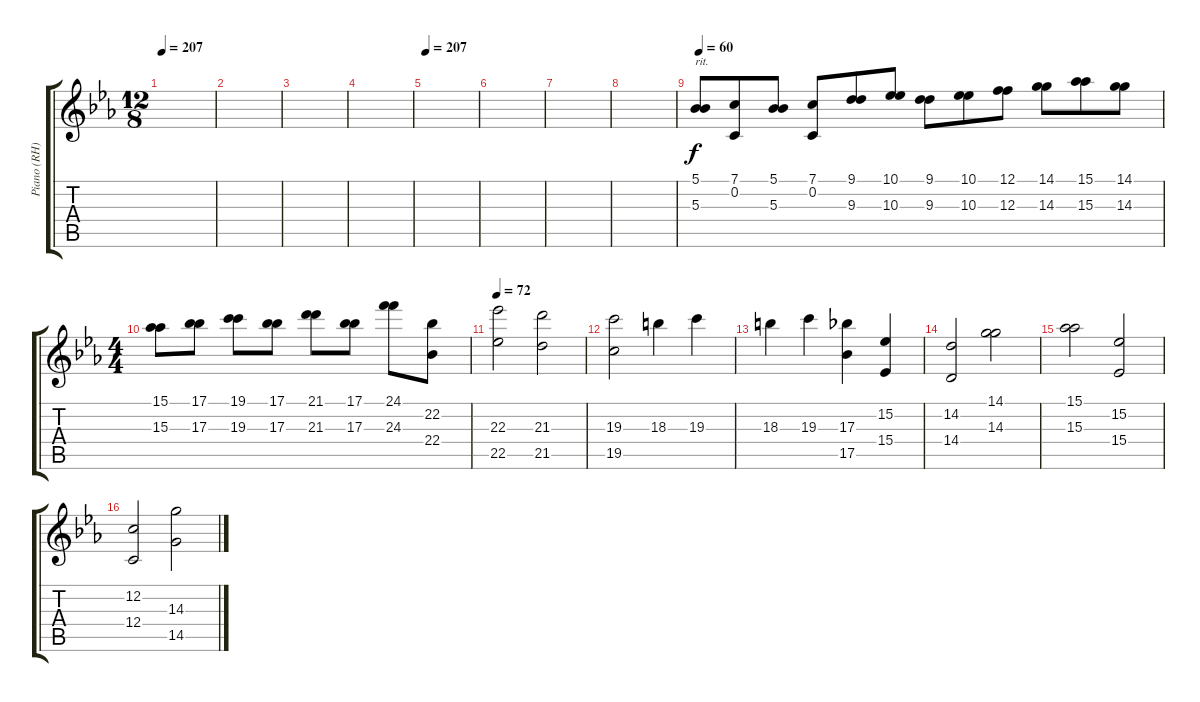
\track ("Piano (RH)" "Piano (RH)") {instrument brightacousticpiano}
\staff {score tabs}
\tuning (F4 C4 F4 C3 F3 C2) {hide}
\ts (12 8)
\tempo 207
\clef g2
\ks eb
|
|
|
|
\tempo 207
|
|
|
|
\tempo 60
(5.1 5.3).8{txt "rit."} (7.1 0.2).8 (5.1 5.3).8 (7.1 0.2).8 (9.1 9.3).8 (10.1 10.3).8 (9.1 9.3).8 (10.1 10.3).8 (12.1 12.3).8 (14.1 14.3).8 (15.1 15.3).8 (14.1 14.3).8 |
\ts (4 4)
(15.1 15.3).8 (17.1 17.3).8 (19.1 19.3).8 (17.1 17.3).8 (21.1 21.3).8 (17.1 17.3).8 (24.1 24.3).8 (22.2 22.4).8 |
\tempo 72
(22.3 22.5).2 (21.3 21.5).2 |
(19.3 19.5).2 18.3.4 19.3.4 |
18.3.4 19.3.4 (17.3 17.5).4 (15.2 15.4).4 |
(14.2 14.4).2 (14.1 14.3).2 |
(15.1 15.3).2 (15.2 15.4).2 |
(12.2 12.4).2 (14.3 14.5).2
